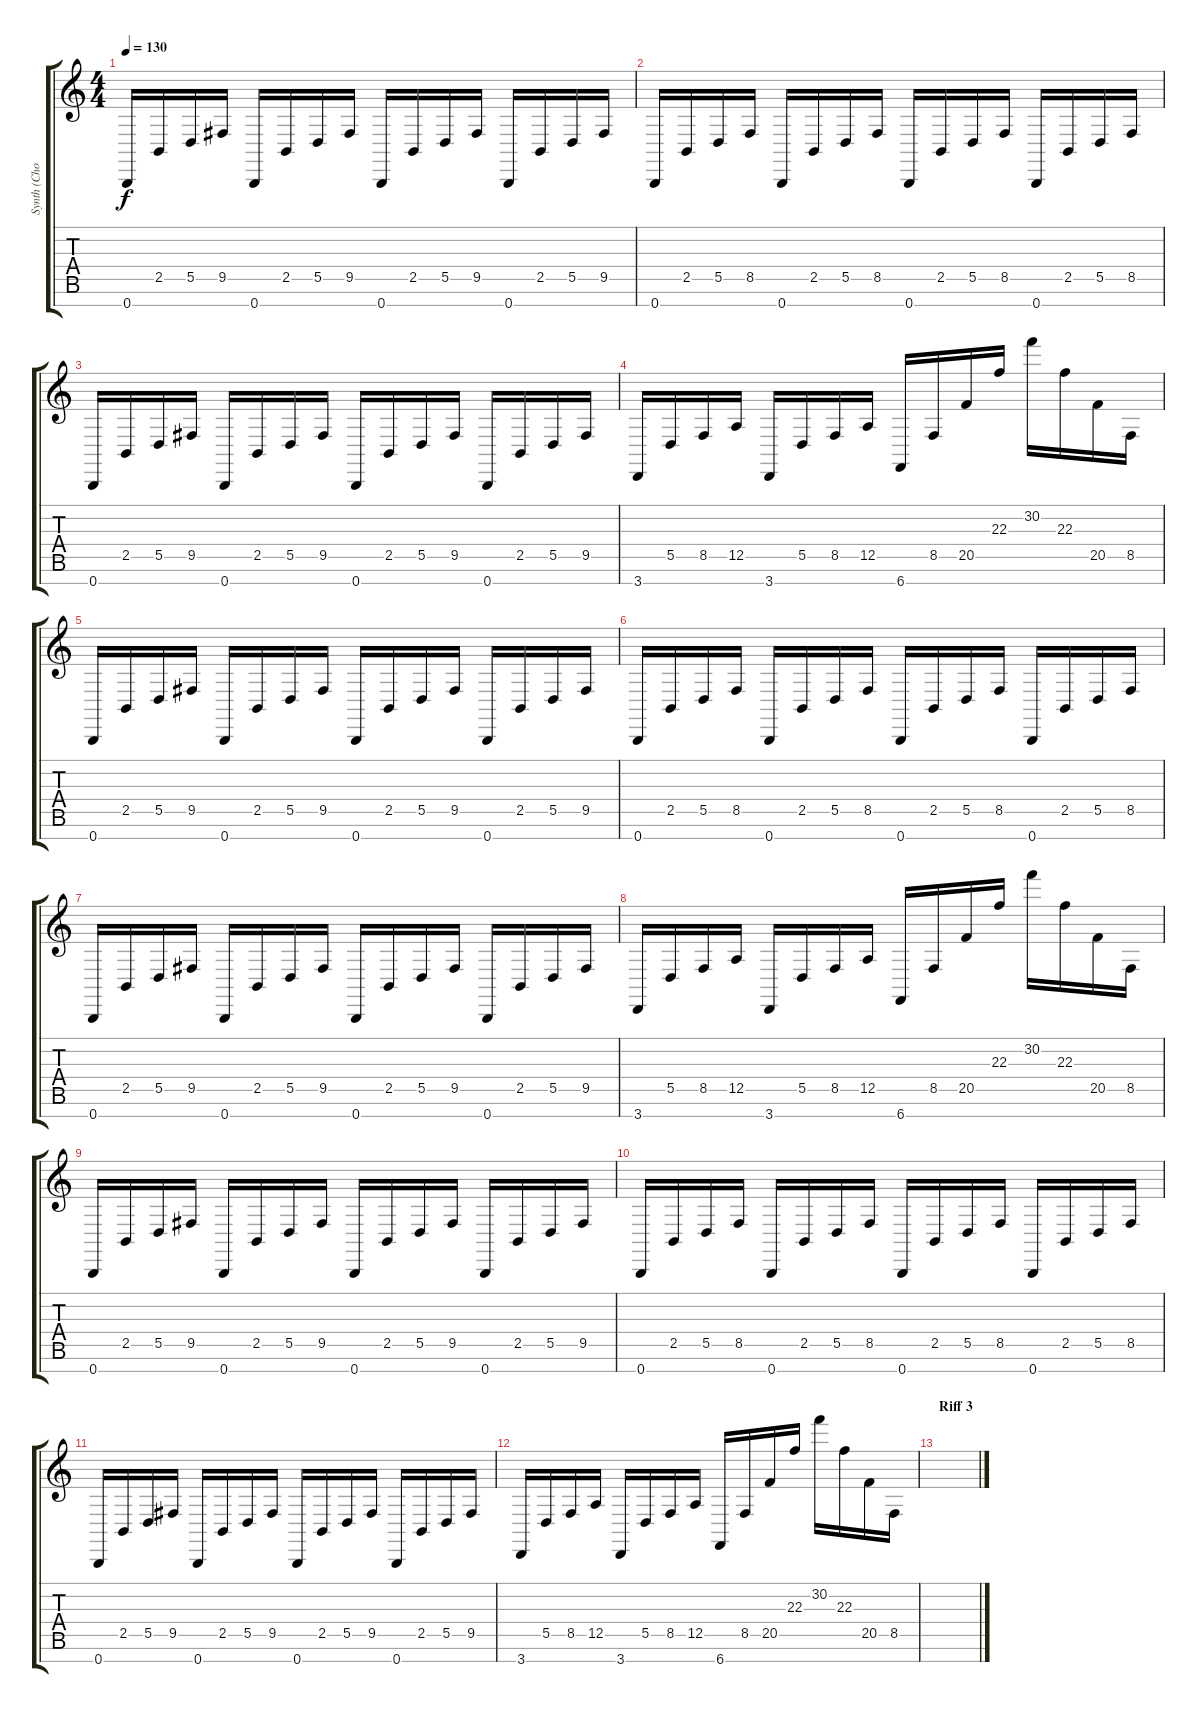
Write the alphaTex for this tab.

\track ("Synth (Chorus)" "Synth (Cho") {instrument lead2sawtooth}
\staff {score tabs}
\tuning (B8 B3 G3 D3 A2 E2 B1) {hide}
\ts (4 4)
\tempo 130
\clef g2
\ks c
0.7.16{dy f} 2.5.16 5.5.16 9.5.16 0.7.16 2.5.16 5.5.16 9.5.16 0.7.16 2.5.16 5.5.16 9.5.16 0.7.16 2.5.16 5.5.16 9.5.16 |
0.7.16 2.5.16 5.5.16 8.5.16 0.7.16 2.5.16 5.5.16 8.5.16 0.7.16 2.5.16 5.5.16 8.5.16 0.7.16 2.5.16 5.5.16 8.5.16 |
0.7.16 2.5.16 5.5.16 9.5.16 0.7.16 2.5.16 5.5.16 9.5.16 0.7.16 2.5.16 5.5.16 9.5.16 0.7.16 2.5.16 5.5.16 9.5.16 |
3.7.16 5.5.16 8.5.16 12.5.16 3.7.16 5.5.16 8.5.16 12.5.16 6.7.16 8.5.16 20.5.16 22.3.16 30.2.16 22.3.16 20.5.16 8.5.16 |
0.7.16 2.5.16 5.5.16 9.5.16 0.7.16 2.5.16 5.5.16 9.5.16 0.7.16 2.5.16 5.5.16 9.5.16 0.7.16 2.5.16 5.5.16 9.5.16 |
0.7.16 2.5.16 5.5.16 8.5.16 0.7.16 2.5.16 5.5.16 8.5.16 0.7.16 2.5.16 5.5.16 8.5.16 0.7.16 2.5.16 5.5.16 8.5.16 |
0.7.16 2.5.16 5.5.16 9.5.16 0.7.16 2.5.16 5.5.16 9.5.16 0.7.16 2.5.16 5.5.16 9.5.16 0.7.16 2.5.16 5.5.16 9.5.16 |
3.7.16 5.5.16 8.5.16 12.5.16 3.7.16 5.5.16 8.5.16 12.5.16 6.7.16 8.5.16 20.5.16 22.3.16 30.2.16 22.3.16 20.5.16 8.5.16 |
0.7.16 2.5.16 5.5.16 9.5.16 0.7.16 2.5.16 5.5.16 9.5.16 0.7.16 2.5.16 5.5.16 9.5.16 0.7.16 2.5.16 5.5.16 9.5.16 |
0.7.16 2.5.16 5.5.16 8.5.16 0.7.16 2.5.16 5.5.16 8.5.16 0.7.16 2.5.16 5.5.16 8.5.16 0.7.16 2.5.16 5.5.16 8.5.16 |
0.7.16 2.5.16 5.5.16 9.5.16 0.7.16 2.5.16 5.5.16 9.5.16 0.7.16 2.5.16 5.5.16 9.5.16 0.7.16 2.5.16 5.5.16 9.5.16 |
3.7.16 5.5.16 8.5.16 12.5.16 3.7.16 5.5.16 8.5.16 12.5.16 6.7.16 8.5.16 20.5.16 22.3.16 30.2.16 22.3.16 20.5.16 8.5.16 |
\section ("" "Riff 3")
